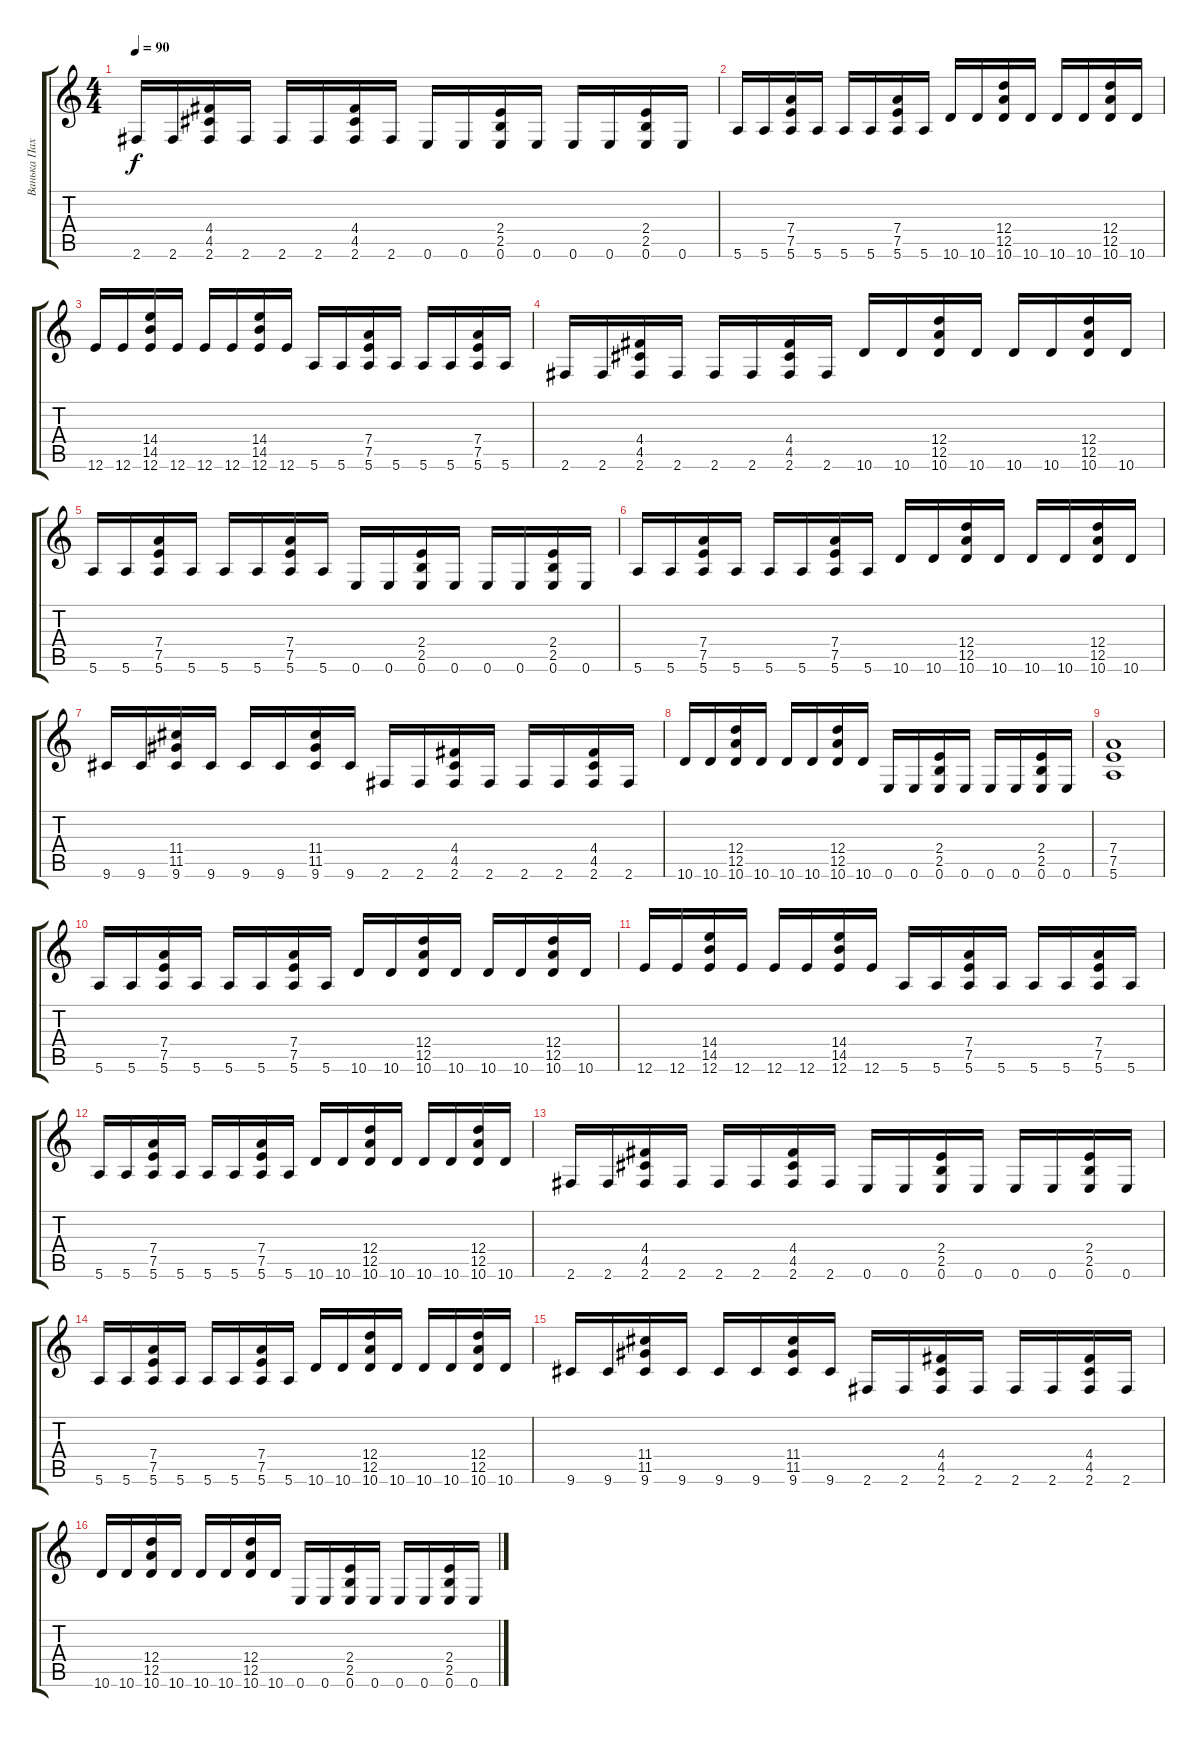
\track ("Ванька Пахомов" "Ванька Пах") {instrument distortionguitar}
\staff {score tabs}
\tuning (E4 B3 G3 D3 A2 E2) {hide}
\ts (4 4)
\tempo 90
\clef g2
\ks c
2.6.16{dy f} 2.6.16 (4.4 4.5 2.6).16 2.6.16 2.6.16 2.6.16 (4.4 4.5 2.6).16 2.6.16 0.6.16 0.6.16 (2.4 2.5 0.6).16 0.6.16 0.6.16 0.6.16 (2.4 2.5 0.6).16 0.6.16 |
5.6.16 5.6.16 (7.4 7.5 5.6).16 5.6.16 5.6.16 5.6.16 (7.4 7.5 5.6).16 5.6.16 10.6.16 10.6.16 (12.4 12.5 10.6).16 10.6.16 10.6.16 10.6.16 (12.4 12.5 10.6).16 10.6.16 |
12.6.16 12.6.16 (14.4 14.5 12.6).16 12.6.16 12.6.16 12.6.16 (14.4 14.5 12.6).16 12.6.16 5.6.16 5.6.16 (7.4 7.5 5.6).16 5.6.16 5.6.16 5.6.16 (7.4 7.5 5.6).16 5.6.16 |
2.6.16 2.6.16 (4.4 4.5 2.6).16 2.6.16 2.6.16 2.6.16 (4.4 4.5 2.6).16 2.6.16 10.6.16 10.6.16 (12.4 12.5 10.6).16 10.6.16 10.6.16 10.6.16 (12.4 12.5 10.6).16 10.6.16 |
5.6.16 5.6.16 (7.4 7.5 5.6).16 5.6.16 5.6.16 5.6.16 (7.4 7.5 5.6).16 5.6.16 0.6.16 0.6.16 (2.4 2.5 0.6).16 0.6.16 0.6.16 0.6.16 (2.4 2.5 0.6).16 0.6.16 |
5.6.16 5.6.16 (7.4 7.5 5.6).16 5.6.16 5.6.16 5.6.16 (7.4 7.5 5.6).16 5.6.16 10.6.16 10.6.16 (12.4 12.5 10.6).16 10.6.16 10.6.16 10.6.16 (12.4 12.5 10.6).16 10.6.16 |
9.6.16 9.6.16 (11.4 11.5 9.6).16 9.6.16 9.6.16 9.6.16 (11.4 11.5 9.6).16 9.6.16 2.6.16 2.6.16 (4.4 4.5 2.6).16 2.6.16 2.6.16 2.6.16 (4.4 4.5 2.6).16 2.6.16 |
10.6.16 10.6.16 (12.4 12.5 10.6).16 10.6.16 10.6.16 10.6.16 (12.4 12.5 10.6).16 10.6.16 0.6.16 0.6.16 (2.4 2.5 0.6).16 0.6.16 0.6.16 0.6.16 (2.4 2.5 0.6).16 0.6.16 |
(7.4 7.5 5.6).1 |
5.6.16 5.6.16 (7.4 7.5 5.6).16 5.6.16 5.6.16 5.6.16 (7.4 7.5 5.6).16 5.6.16 10.6.16 10.6.16 (12.4 12.5 10.6).16 10.6.16 10.6.16 10.6.16 (12.4 12.5 10.6).16 10.6.16 |
12.6.16 12.6.16 (14.4 14.5 12.6).16 12.6.16 12.6.16 12.6.16 (14.4 14.5 12.6).16 12.6.16 5.6.16 5.6.16 (7.4 7.5 5.6).16 5.6.16 5.6.16 5.6.16 (7.4 7.5 5.6).16 5.6.16 |
5.6.16 5.6.16 (7.4 7.5 5.6).16 5.6.16 5.6.16 5.6.16 (7.4 7.5 5.6).16 5.6.16 10.6.16 10.6.16 (12.4 12.5 10.6).16 10.6.16 10.6.16 10.6.16 (12.4 12.5 10.6).16 10.6.16 |
2.6.16 2.6.16 (4.4 4.5 2.6).16 2.6.16 2.6.16 2.6.16 (4.4 4.5 2.6).16 2.6.16 0.6.16 0.6.16 (2.4 2.5 0.6).16 0.6.16 0.6.16 0.6.16 (2.4 2.5 0.6).16 0.6.16 |
5.6.16 5.6.16 (7.4 7.5 5.6).16 5.6.16 5.6.16 5.6.16 (7.4 7.5 5.6).16 5.6.16 10.6.16 10.6.16 (12.4 12.5 10.6).16 10.6.16 10.6.16 10.6.16 (12.4 12.5 10.6).16 10.6.16 |
9.6.16 9.6.16 (11.4 11.5 9.6).16 9.6.16 9.6.16 9.6.16 (11.4 11.5 9.6).16 9.6.16 2.6.16 2.6.16 (4.4 4.5 2.6).16 2.6.16 2.6.16 2.6.16 (4.4 4.5 2.6).16 2.6.16 |
10.6.16 10.6.16 (12.4 12.5 10.6).16 10.6.16 10.6.16 10.6.16 (12.4 12.5 10.6).16 10.6.16 0.6.16 0.6.16 (2.4 2.5 0.6).16 0.6.16 0.6.16 0.6.16 (2.4 2.5 0.6).16 0.6.16
